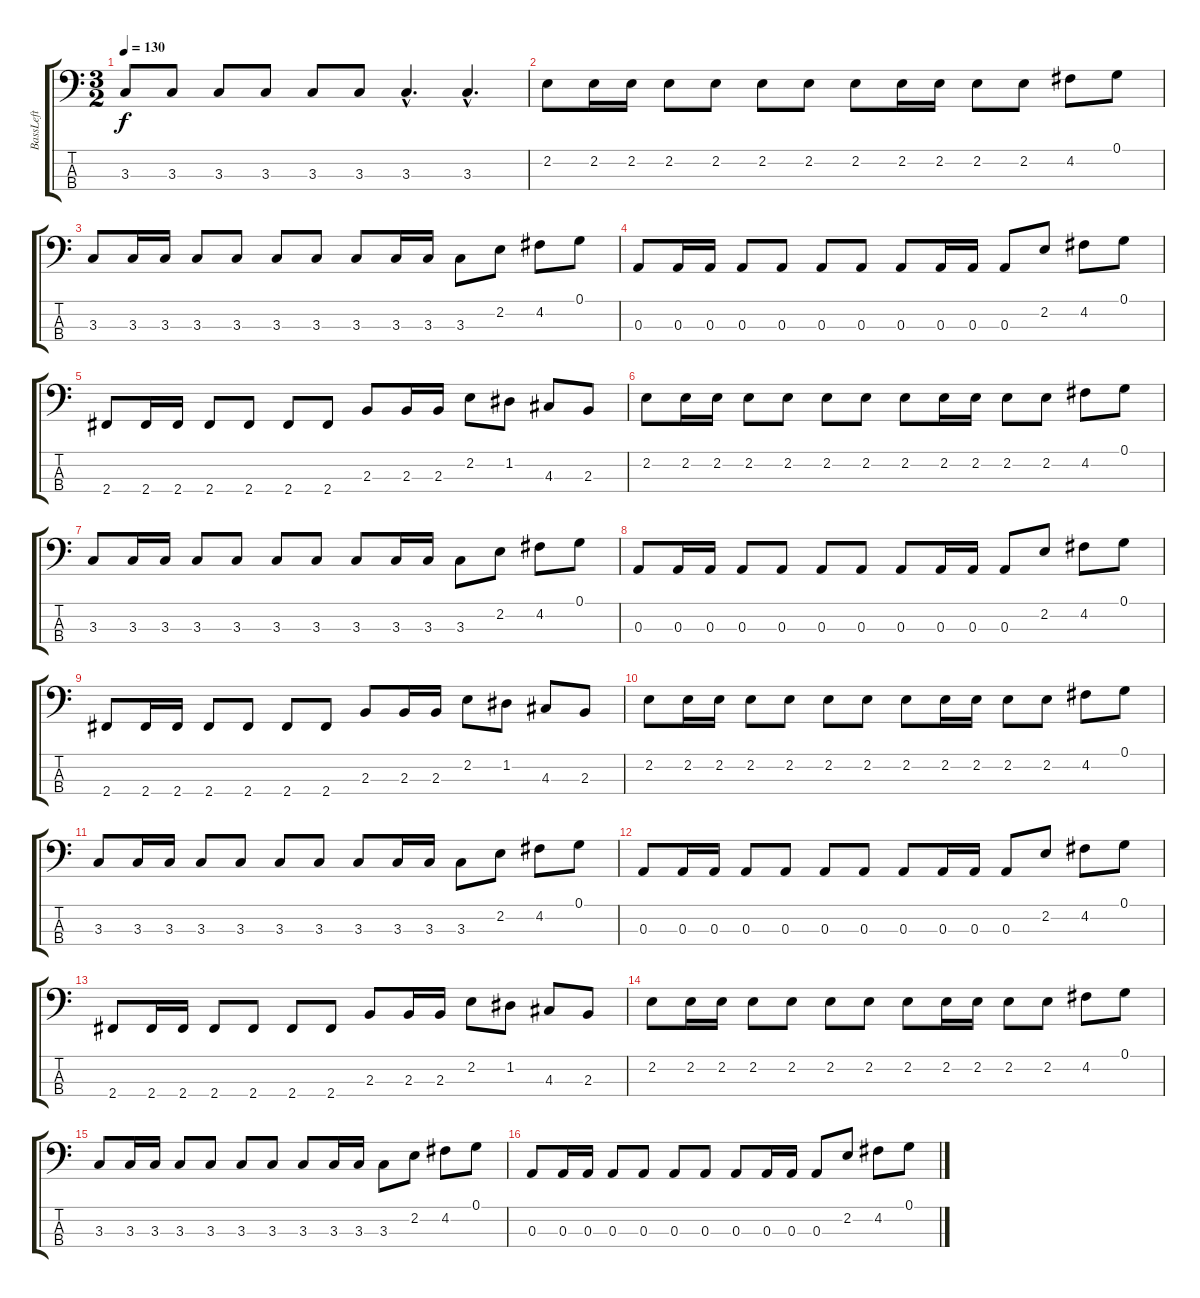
\track ("BassLeft" "BassLeft") {instrument slapbass1}
\staff {score tabs}
\tuning (G2 D2 A1 E1) {hide}
\ts (3 2)
\tempo 130
\clef f4
\ks c
3.3.8{dy f} 3.3.8 3.3.8 3.3.8 3.3.8 3.3.8 3.3{hac}.4{d} 3.3{hac}.4{d} |
2.2.8 2.2.16 2.2.16 2.2.8 2.2.8 2.2.8 2.2.8 2.2.8 2.2.16 2.2.16 2.2.8 2.2.8 4.2.8 0.1.8 |
3.3.8 3.3.16 3.3.16 3.3.8 3.3.8 3.3.8 3.3.8 3.3.8 3.3.16 3.3.16 3.3.8 2.2.8 4.2.8 0.1.8 |
0.3.8 0.3.16 0.3.16 0.3.8 0.3.8 0.3.8 0.3.8 0.3.8 0.3.16 0.3.16 0.3.8 2.2.8 4.2.8 0.1.8 |
2.4.8 2.4.16 2.4.16 2.4.8 2.4.8 2.4.8 2.4.8 2.3.8 2.3.16 2.3.16 2.2.8 1.2.8 4.3.8 2.3.8 |
2.2.8 2.2.16 2.2.16 2.2.8 2.2.8 2.2.8 2.2.8 2.2.8 2.2.16 2.2.16 2.2.8 2.2.8 4.2.8 0.1.8 |
3.3.8 3.3.16 3.3.16 3.3.8 3.3.8 3.3.8 3.3.8 3.3.8 3.3.16 3.3.16 3.3.8 2.2.8 4.2.8 0.1.8 |
0.3.8 0.3.16 0.3.16 0.3.8 0.3.8 0.3.8 0.3.8 0.3.8 0.3.16 0.3.16 0.3.8 2.2.8 4.2.8 0.1.8 |
2.4.8 2.4.16 2.4.16 2.4.8 2.4.8 2.4.8 2.4.8 2.3.8 2.3.16 2.3.16 2.2.8 1.2.8 4.3.8 2.3.8 |
2.2.8 2.2.16 2.2.16 2.2.8 2.2.8 2.2.8 2.2.8 2.2.8 2.2.16 2.2.16 2.2.8 2.2.8 4.2.8 0.1.8 |
3.3.8 3.3.16 3.3.16 3.3.8 3.3.8 3.3.8 3.3.8 3.3.8 3.3.16 3.3.16 3.3.8 2.2.8 4.2.8 0.1.8 |
0.3.8 0.3.16 0.3.16 0.3.8 0.3.8 0.3.8 0.3.8 0.3.8 0.3.16 0.3.16 0.3.8 2.2.8 4.2.8 0.1.8 |
2.4.8 2.4.16 2.4.16 2.4.8 2.4.8 2.4.8 2.4.8 2.3.8 2.3.16 2.3.16 2.2.8 1.2.8 4.3.8 2.3.8 |
2.2.8 2.2.16 2.2.16 2.2.8 2.2.8 2.2.8 2.2.8 2.2.8 2.2.16 2.2.16 2.2.8 2.2.8 4.2.8 0.1.8 |
3.3.8 3.3.16 3.3.16 3.3.8 3.3.8 3.3.8 3.3.8 3.3.8 3.3.16 3.3.16 3.3.8 2.2.8 4.2.8 0.1.8 |
0.3.8 0.3.16 0.3.16 0.3.8 0.3.8 0.3.8 0.3.8 0.3.8 0.3.16 0.3.16 0.3.8 2.2.8 4.2.8 0.1.8
